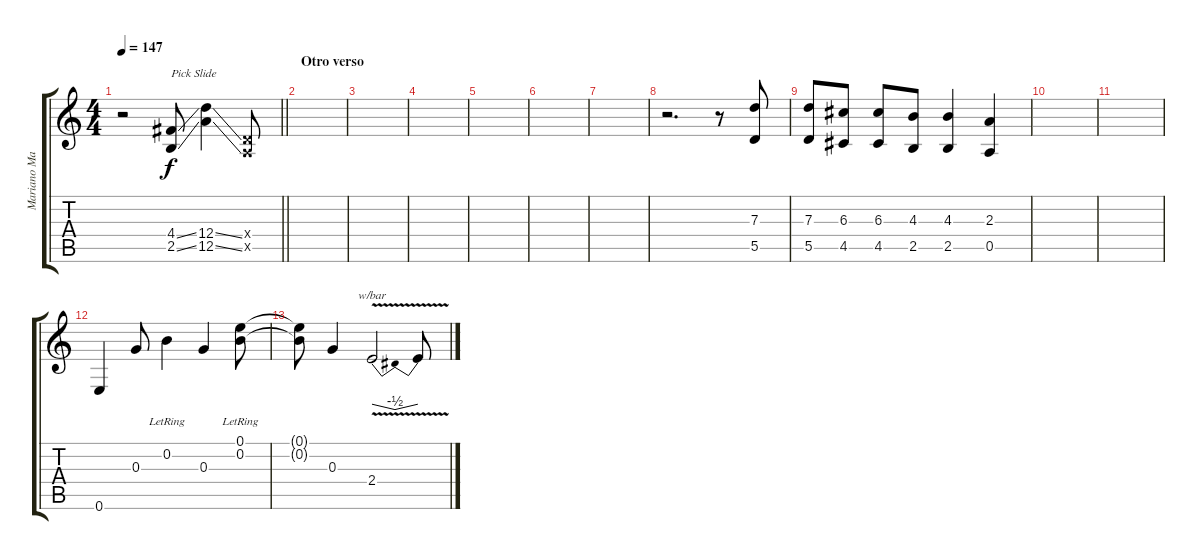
\track ("Mariano Martinez" "Mariano Ma") {instrument overdrivenguitar}
\staff {score tabs}
\tuning (E4 B3 G3 D3 A2 E2) {hide}
\ts (4 4)
\tempo 147
\clef g2
\barLineRight lightlight
\ks c
r.2{dy f volume 10} (4.4{ss} 2.5{ss}).8{txt "Pick Slide"} (12.4{ss} 12.5{ss}).4 (0.4{x} 0.5{x}).8 |
\section ("" "Otro verso")
|
|
|
|
|
|
r.2{d volume 14} r.8 (7.3 5.5).8 |
(7.3 5.5).8 (6.3 4.5).8 (6.3 4.5).8 (4.3 2.5).8 (4.3 2.5).4 (2.3 0.5).4 |
|
|
0.6.4{volume 12} 0.3.8 0.2{lr}.4 0.3.4 (0.1{lr} 0.2{lr}).8 |
(0.1{t} 0.2{t}).8 0.3.4 2.4{v}.2{tbe (dip default 0 0 30 -2 60 0)} 2.4{t}.8
